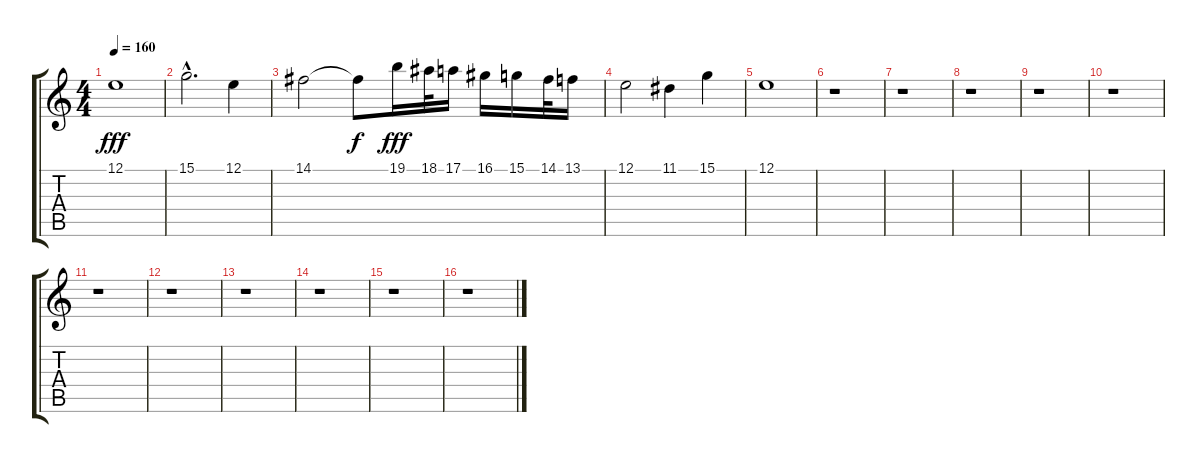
\track "" {instrument stringensemble1}
\staff {score tabs}
\tuning (E4 B3 G3 D3 A2 E2) {hide}
\ts (4 4)
\tempo 160
\clef g2
\ks c
12.1.1{dy fff} |
15.1{hac}.2{d} 12.1.4 |
14.1.2 14.1{t}.8{dy f} 19.1.16{dy fff} 18.1.32 17.1.16 16.1.16 15.1.16 14.1.32 13.1.16 |
12.1.2 11.1.4 15.1.4 |
12.1.1 |
r.1 |
r.1 |
r.1 |
r.1 |
r.1 |
r.1 |
r.1 |
r.1 |
r.1 |
r.1 |
r.1
